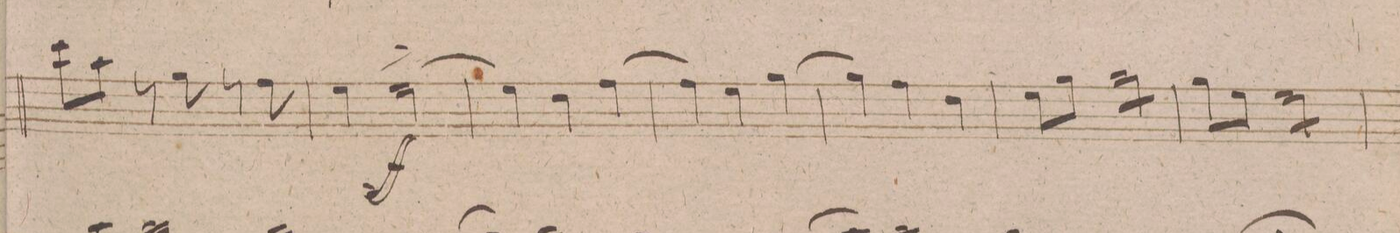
**kern	**dynam
*I"Violino 1mo	*
*clefG2	*
*k[f#c#g#d#]	*
*M3/4	*
8ccc#L	.
8aaJ	.
8r	.
8gg#	.
8r	.
8ff#	.
=121	=121
4ee	.
[2ee^	ff
=122	=122
4ee]	.
4dd#	.
[4ff#	.
=123	=123
4ff#]	.
4ee	.
[4gg#	.
=124	=124
4gg#]	.
4ff#	.
4dd#	.
=125	=125
8eeL	.
8gg#J	.
*tremolo	*
8gg#L	.
8gg#	.
8gg#	.
8gg#J	.
*Xtremolo	*
=126	=126
8gg#L	.
8eeJ	.
*tremolo	*
8eeL	.
8ee	.
8ee	.
8eeJ	.
*Xtremolo	*
=127	=127
*-	*-
